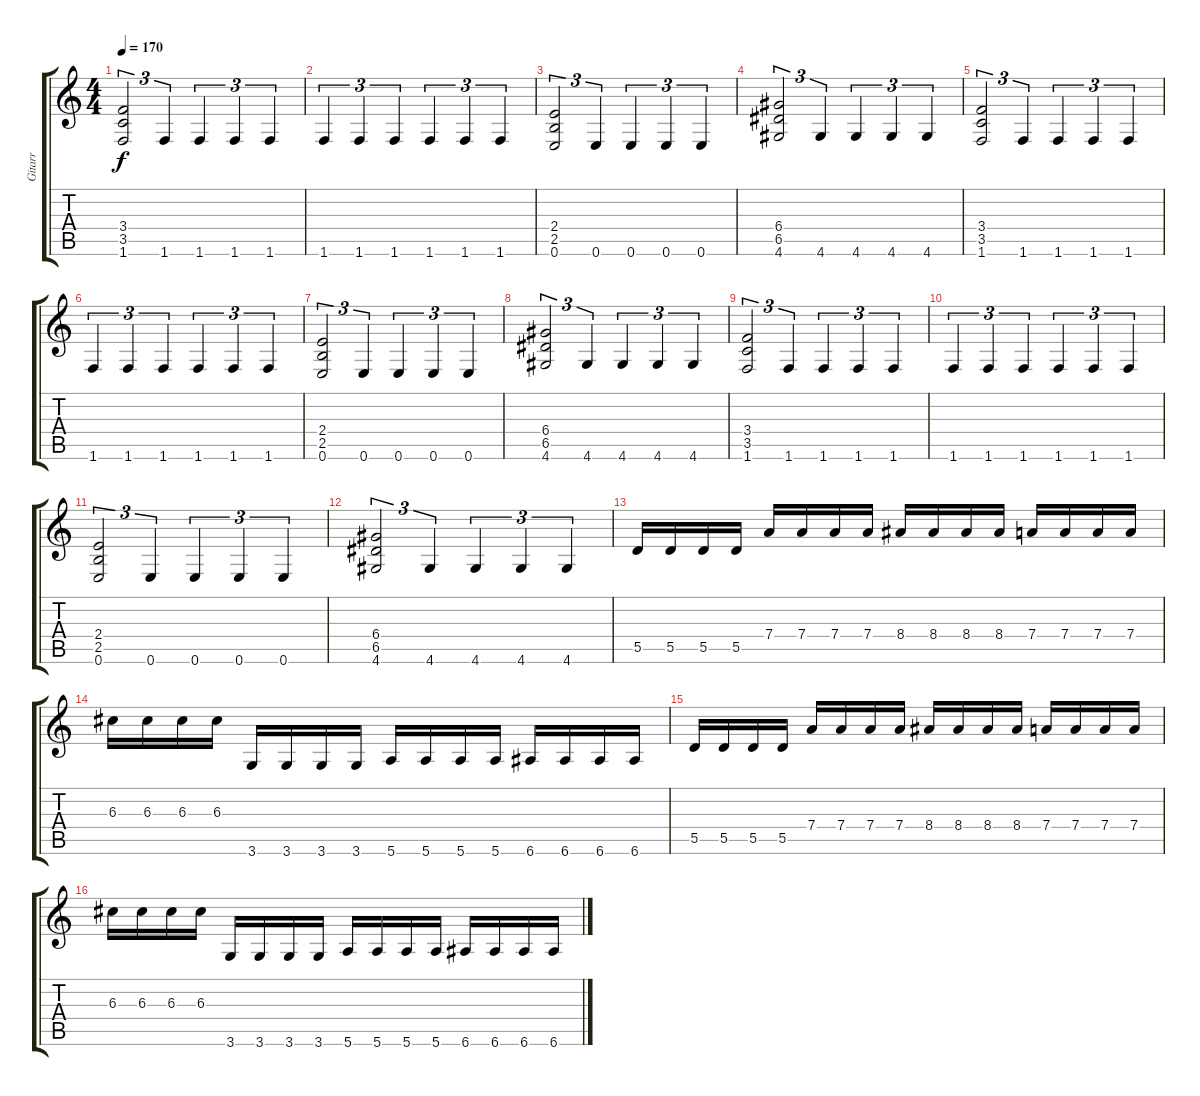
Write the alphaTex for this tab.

\track ("Gitarr" "Gitarr") {instrument distortionguitar}
\staff {score tabs}
\tuning (E4 B3 G3 D3 A2 E2) {hide}
\ts (4 4)
\tempo 170
\clef g2
\ks c
(3.4 3.5 1.6).2{tu (3 2) dy f} 1.6.4{tu (3 2)} 1.6.4{tu (3 2)} 1.6.4{tu (3 2)} 1.6.4{tu (3 2)} |
1.6.4{tu (3 2)} 1.6.4{tu (3 2)} 1.6.4{tu (3 2)} 1.6.4{tu (3 2)} 1.6.4{tu (3 2)} 1.6.4{tu (3 2)} |
(2.4 2.5 0.6).2{tu (3 2)} 0.6.4{tu (3 2)} 0.6.4{tu (3 2)} 0.6.4{tu (3 2)} 0.6.4{tu (3 2)} |
(6.4 6.5 4.6).2{tu (3 2)} 4.6.4{tu (3 2)} 4.6.4{tu (3 2)} 4.6.4{tu (3 2)} 4.6.4{tu (3 2)} |
(3.4 3.5 1.6).2{tu (3 2)} 1.6.4{tu (3 2)} 1.6.4{tu (3 2)} 1.6.4{tu (3 2)} 1.6.4{tu (3 2)} |
1.6.4{tu (3 2)} 1.6.4{tu (3 2)} 1.6.4{tu (3 2)} 1.6.4{tu (3 2)} 1.6.4{tu (3 2)} 1.6.4{tu (3 2)} |
(2.4 2.5 0.6).2{tu (3 2)} 0.6.4{tu (3 2)} 0.6.4{tu (3 2)} 0.6.4{tu (3 2)} 0.6.4{tu (3 2)} |
(6.4 6.5 4.6).2{tu (3 2)} 4.6.4{tu (3 2)} 4.6.4{tu (3 2)} 4.6.4{tu (3 2)} 4.6.4{tu (3 2)} |
(3.4 3.5 1.6).2{tu (3 2)} 1.6.4{tu (3 2)} 1.6.4{tu (3 2)} 1.6.4{tu (3 2)} 1.6.4{tu (3 2)} |
1.6.4{tu (3 2)} 1.6.4{tu (3 2)} 1.6.4{tu (3 2)} 1.6.4{tu (3 2)} 1.6.4{tu (3 2)} 1.6.4{tu (3 2)} |
(2.4 2.5 0.6).2{tu (3 2)} 0.6.4{tu (3 2)} 0.6.4{tu (3 2)} 0.6.4{tu (3 2)} 0.6.4{tu (3 2)} |
(6.4 6.5 4.6).2{tu (3 2)} 4.6.4{tu (3 2)} 4.6.4{tu (3 2)} 4.6.4{tu (3 2)} 4.6.4{tu (3 2)} |
5.5.16 5.5.16 5.5.16 5.5.16 7.4.16 7.4.16 7.4.16 7.4.16 8.4.16 8.4.16 8.4.16 8.4.16 7.4.16 7.4.16 7.4.16 7.4.16 |
6.3.16 6.3.16 6.3.16 6.3.16 3.6.16 3.6.16 3.6.16 3.6.16 5.6.16 5.6.16 5.6.16 5.6.16 6.6.16 6.6.16 6.6.16 6.6.16 |
5.5.16 5.5.16 5.5.16 5.5.16 7.4.16 7.4.16 7.4.16 7.4.16 8.4.16 8.4.16 8.4.16 8.4.16 7.4.16 7.4.16 7.4.16 7.4.16 |
6.3.16 6.3.16 6.3.16 6.3.16 3.6.16 3.6.16 3.6.16 3.6.16 5.6.16 5.6.16 5.6.16 5.6.16 6.6.16 6.6.16 6.6.16 6.6.16
